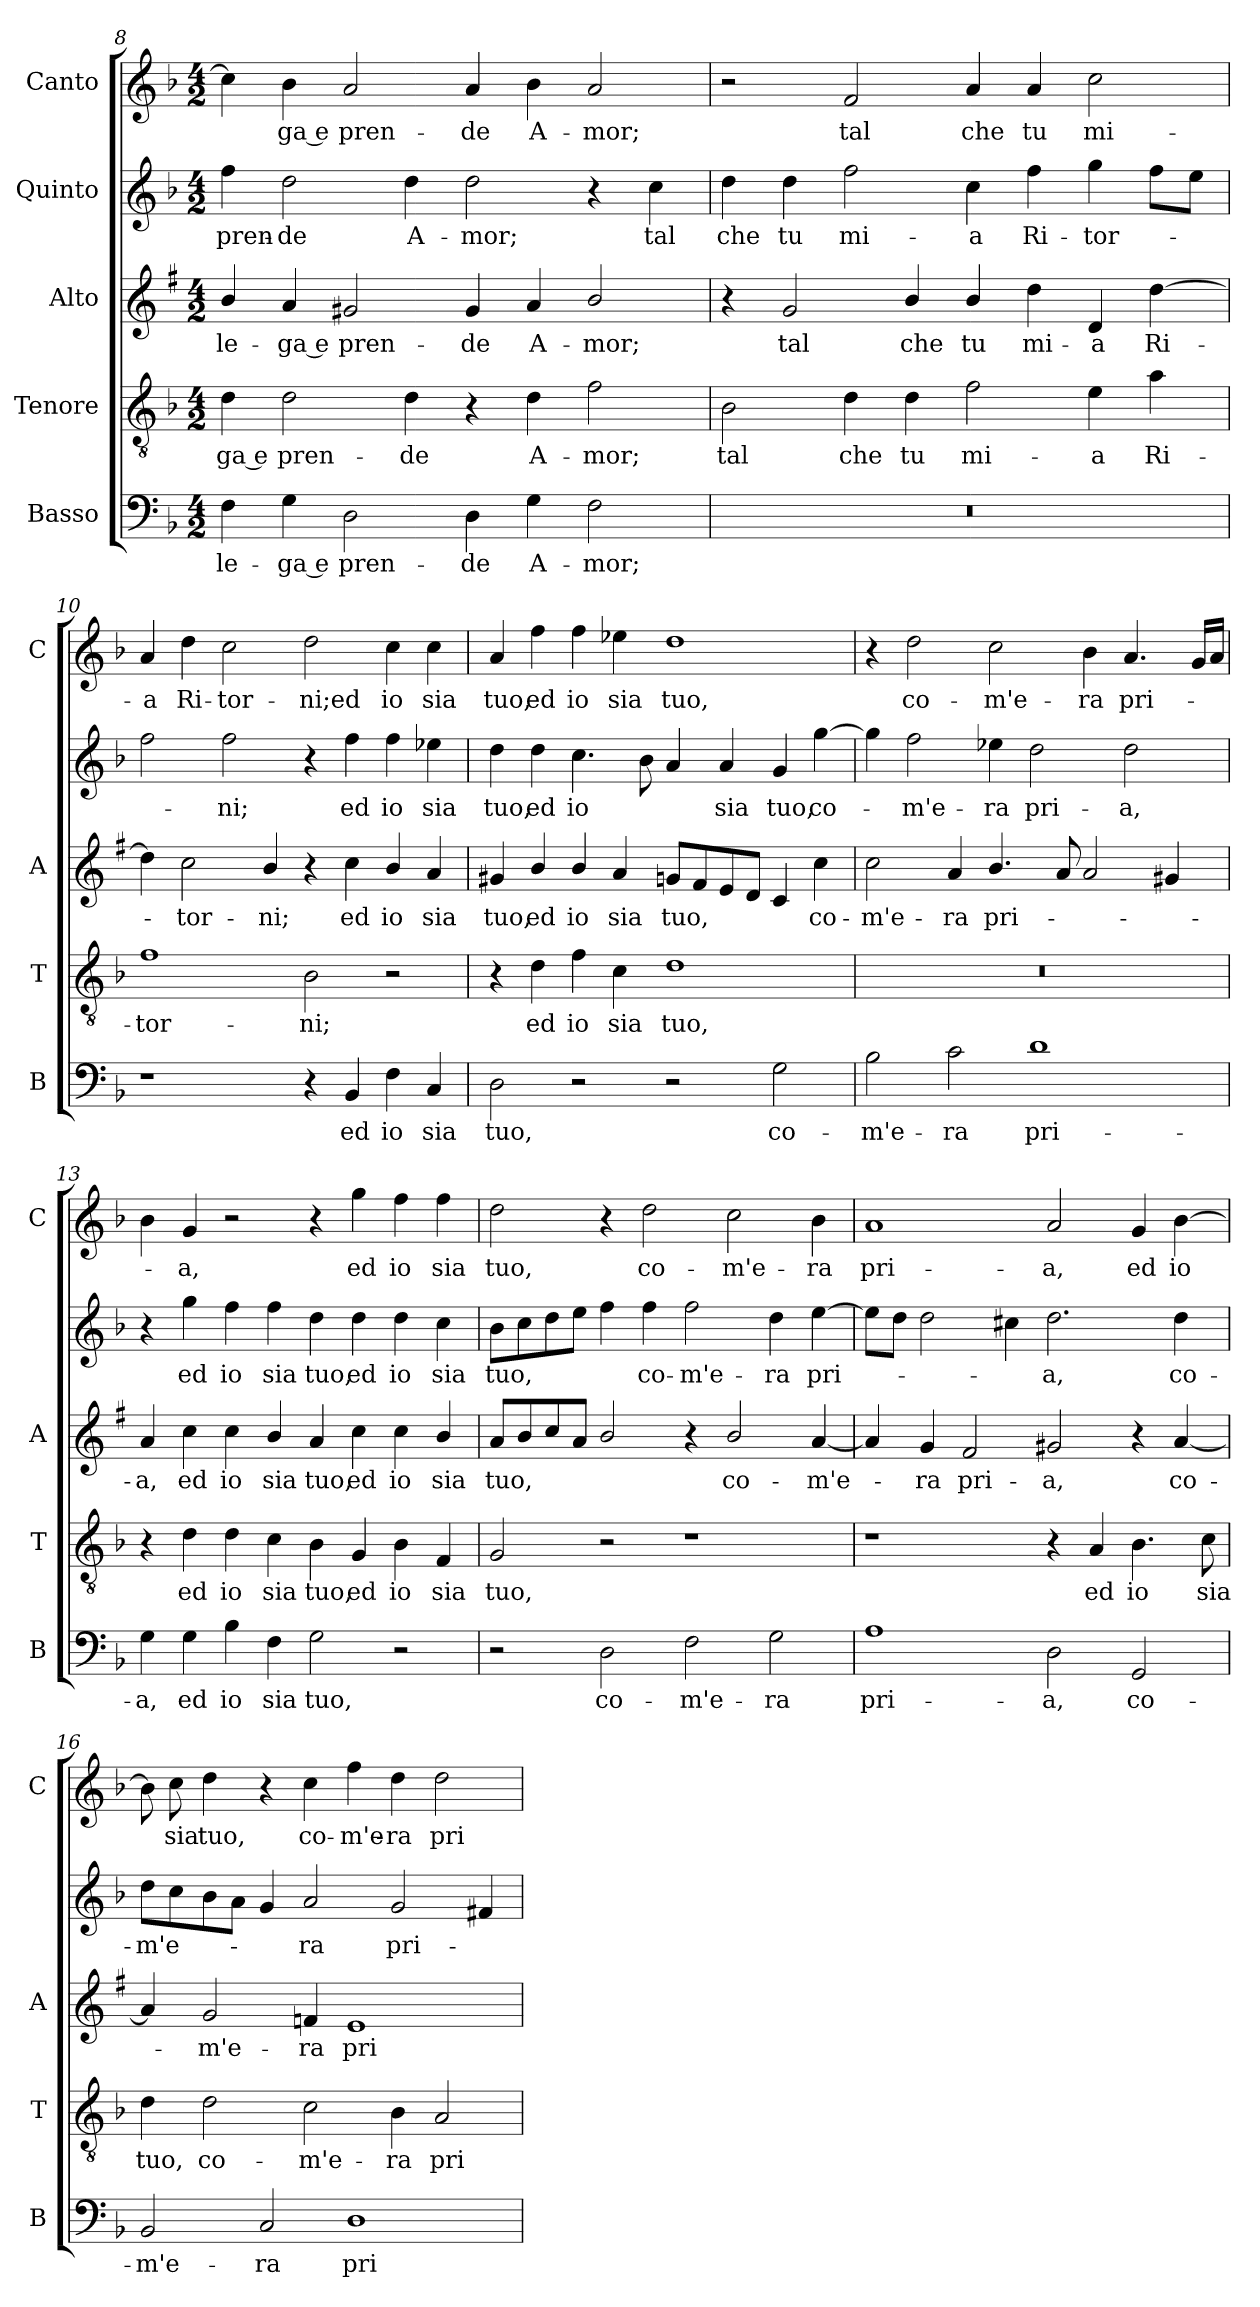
**kern	**text	**kern	**text	**kern	**text	**kern	**text	**kern	**text
*part5	*part5	*part4	*part4	*part3	*part3	*part2	*part2	*part1	*part1
*staff5	*staff5	*staff4	*staff4	*staff3	*staff3	*staff2	*staff2	*staff1	*staff1
*I"Basso	*	*I"Tenore	*	*I"Alto	*	*I"Quinto	*	*I"Canto	*
*I'B	*	*I'T	*	*I'A	*	*	*	*I'C	*
*clefF4	*	*clefGv2	*	*clefG2	*	*clefG2	*	*clefG2	*
*	*	*	*	*ITrd1c2	*	*	*	*	*
*k[b-]	*	*k[b-]	*	*k[b-]	*	*k[b-]	*	*k[b-]	*
*F:	*	*F:	*	*F:	*	*F:	*	*F:	*
*M4/2	*	*M4/2	*	*M4/2	*	*M4/2	*	*M4/2	*
=8	=8	=8	=8	=8	=8	=8	=8	=8	=8
!	!LO:LY:b	!	!LO:LY:b	!	!LO:LY:b	!	!LO:LY:b	!	!
4F\	le-	4d\	-ga e	4a/	le-	4ff\	pren-	4cc\]	.
!	!LO:LY:b	!	!LO:LY:b	!	!LO:LY:b	!	!LO:LY:b	!	!LO:LY:b
4G\	-ga e	2d\	pren-	4g/	-ga e	2dd\	-de	4b-\	-ga e
!	!LO:LY:b	!	!	!	!LO:LY:b	!	!	!	!LO:LY:b
2D\	pren-	.	.	2f#X/	pren-	.	.	2a/	pren-
!	!	!	!LO:LY:b	!	!	!	!LO:LY:b	!	!
.	.	4d\	-de	.	.	4dd\	A-	.	.
!	!LO:LY:b	!	!	!	!LO:LY:b	!	!LO:LY:b	!	!LO:LY:b
4D\	-de	4r	.	4f#/	-de	2dd\	-mor;	4a/	-de
!	!LO:LY:b	!	!LO:LY:b	!	!LO:LY:b	!	!	!	!LO:LY:b
4G\	A-	4d\	A-	4g/	A-	.	.	4b-\	A-
!	!LO:LY:b	!	!LO:LY:b	!	!LO:LY:b	!	!	!	!LO:LY:b
2F\	-mor;	2f\	-mor;	2a/	-mor;	4r	.	2a/	-mor;
!	!	!	!	!	!	!	!LO:LY:b	!	!
.	.	.	.	.	.	4cc\	tal	.	.
!!LO:LB:g=z
=9	=9	=9	=9	=9	=9	=9	=9	=9	=9
!	!	!	!LO:LY:b	!	!	!	!LO:LY:b	!	!
0r	.	2B-\	tal	4r	.	4dd\	che	2r	.
!	!	!	!	!	!LO:LY:b	!	!LO:LY:b	!	!
.	.	.	.	2f/	tal	4dd\	tu	.	.
!	!	!	!LO:LY:b	!	!	!	!LO:LY:b	!	!LO:LY:b
.	.	4d\	che	.	.	2ff\	mi-	2f/	tal
!	!	!	!LO:LY:b	!	!LO:LY:b	!	!	!	!
.	.	4d\	tu	4a/	che	.	.	.	.
!	!	!	!LO:LY:b	!	!LO:LY:b	!	!LO:LY:b	!	!LO:LY:b
.	.	2f\	mi-	4a/	tu	4cc\	-a	4a/	che
!	!	!	!	!	!LO:LY:b	!	!LO:LY:b	!	!LO:LY:b
.	.	.	.	4cc\	mi-	4ff\	Ri-	4a/	tu
!	!	!	!LO:LY:b	!	!LO:LY:b	!	!LO:LY:b	!	!LO:LY:b
.	.	4e\	-a	4c/	-a	4gg\	-tor-	2cc\	mi-
!	!	!	!LO:LY:b	!	!LO:LY:b	!	!	!	!
.	.	4a\	Ri-	[4cc\	Ri-	8ff\L	.	.	.
.	.	.	.	.	.	8ee\J	.	.	.
=10	=10	=10	=10	=10	=10	=10	=10	=10	=10
!	!	!	!LO:LY:b	!	!	!	!	!	!LO:LY:b
1r	.	1f	-tor-	4cc\]	.	2ff\	.	4a/	-a
!	!	!	!	!	!LO:LY:b	!	!	!	!LO:LY:b
.	.	.	.	2b-\	-tor-	.	.	4dd\	Ri-
!	!	!	!	!	!	!	!LO:LY:b	!	!LO:LY:b
.	.	.	.	.	.	2ff\	-ni;	2cc\	-tor-
!	!	!	!	!	!LO:LY:b	!	!	!	!
.	.	.	.	4a/	-ni;	.	.	.	.
!	!	!	!LO:LY:b	!	!	!	!	!	!LO:LY:b
4r	.	2B-\	-ni;	4r	.	4r	.	2dd\	-ni;ed
!	!LO:LY:b	!	!	!	!LO:LY:b	!	!LO:LY:b	!	!
4BB-/	ed	.	.	4b-\	ed	4ff\	ed	.	.
!	!LO:LY:b	!	!	!	!LO:LY:b	!	!LO:LY:b	!	!LO:LY:b
4F\	io	2r	.	4a/	io	4ff\	io	4cc\	io
!	!LO:LY:b	!	!	!	!LO:LY:b	!	!LO:LY:b	!	!LO:LY:b
4C/	sia	.	.	4g/	sia	4ee-X\	sia	4cc\	sia
=11	=11	=11	=11	=11	=11	=11	=11	=11	=11
!	!LO:LY:b	!	!	!	!LO:LY:b	!	!LO:LY:b	!	!LO:LY:b
2D\	tuo,	4r	.	4f#X/	tuo,	4dd\	tuo,	4a/	tuo,
!	!	!	!LO:LY:b	!	!LO:LY:b	!	!LO:LY:b	!	!LO:LY:b
.	.	4d\	ed	4a/	ed	4dd\	ed	4ff\	ed
!	!	!	!LO:LY:b	!	!LO:LY:b	!	!LO:LY:b	!	!LO:LY:b
2r	.	4f\	io	4a/	io	4.cc\	io	4ff\	io
!	!	!	!LO:LY:b	!	!LO:LY:b	!	!	!	!LO:LY:b
.	.	4c\	sia	4g/	sia	.	.	4ee-X\	sia
.	.	.	.	.	.	8b-\	.	.	.
!	!	!	!LO:LY:b	!	!LO:LY:b	!	!	!	!LO:LY:b
2r	.	1d	tuo,	8fn/L	tuo,	4a/	.	1dd	tuo,
.	.	.	.	8e/	.	.	.	.	.
!	!	!	!	!	!	!	!LO:LY:b	!	!
.	.	.	.	8d/	.	4a/	sia	.	.
.	.	.	.	8c/J	.	.	.	.	.
!	!LO:LY:b	!	!	!	!	!	!LO:LY:b	!	!
2G\	co-	.	.	4B-/	.	4g/	tuo,	.	.
!	!	!	!	!	!LO:LY:b	!	!LO:LY:b	!	!
.	.	.	.	4b-\	co-	[4gg\	co-	.	.
=12	=12	=12	=12	=12	=12	=12	=12	=12	=12
!	!LO:LY:b	!	!	!	!LO:LY:b	!	!	!	!
2B-\	-m'e-	0r	.	2b-\	-m'e-	4gg\]	.	4r	.
!	!	!	!	!	!	!	!LO:LY:b	!	!LO:LY:b
.	.	.	.	.	.	2ff\	-m'e-	2dd\	co-
!	!LO:LY:b	!	!	!	!LO:LY:b	!	!	!	!
2c\	-ra	.	.	4g/	-ra	.	.	.	.
!	!	!	!	!	!LO:LY:b	!	!LO:LY:b	!	!LO:LY:b
.	.	.	.	4.a/	pri-	4ee-X\	-ra	2cc\	-m'e-
!	!LO:LY:b	!	!	!	!	!	!LO:LY:b	!	!
1d	pri-	.	.	.	.	2dd\	pri-	.	.
.	.	.	.	8g/	.	.	.	.	.
!	!	!	!	!	!	!	!	!	!LO:LY:b
.	.	.	.	2g/	.	.	.	4b-\	-ra
!	!	!	!	!	!	!	!LO:LY:b	!	!LO:LY:b
.	.	.	.	.	.	2dd\	-a,	4.a/	pri-
.	.	.	.	4f#X/	.	.	.	.	.
.	.	.	.	.	.	.	.	16g/LL	.
.	.	.	.	.	.	.	.	16a/JJ	.
!!LO:PB:g=z
=13	=13	=13	=13	=13	=13	=13	=13	=13	=13
!	!LO:LY:b	!	!	!	!LO:LY:b	!	!	!	!
4G\	-a,	4r	.	4g/	-a,	4r	.	4b-\	.
!	!LO:LY:b	!	!LO:LY:b	!	!LO:LY:b	!	!LO:LY:b	!	!LO:LY:b
4G\	ed	4d\	ed	4b-\	ed	4gg\	ed	4g/	-a,
!	!LO:LY:b	!	!LO:LY:b	!	!LO:LY:b	!	!LO:LY:b	!	!
4B-\	io	4d\	io	4b-\	io	4ff\	io	2r	.
!	!LO:LY:b	!	!LO:LY:b	!	!LO:LY:b	!	!LO:LY:b	!	!
4F\	sia	4c\	sia	4a/	sia	4ff\	sia	.	.
!	!LO:LY:b	!	!LO:LY:b	!	!LO:LY:b	!	!LO:LY:b	!	!
2G\	tuo,	4B-\	tuo,	4g/	tuo,	4dd\	tuo,	4r	.
!	!	!	!LO:LY:b	!	!LO:LY:b	!	!LO:LY:b	!	!LO:LY:b
.	.	4G/	ed	4b-\	ed	4dd\	ed	4gg\	ed
!	!	!	!LO:LY:b	!	!LO:LY:b	!	!LO:LY:b	!	!LO:LY:b
2r	.	4B-\	io	4b-\	io	4dd\	io	4ff\	io
!	!	!	!LO:LY:b	!	!LO:LY:b	!	!LO:LY:b	!	!LO:LY:b
.	.	4F/	sia	4a/	sia	4cc\	sia	4ff\	sia
=14	=14	=14	=14	=14	=14	=14	=14	=14	=14
!	!	!	!LO:LY:b	!	!LO:LY:b	!	!LO:LY:b	!	!LO:LY:b
2r	.	2G/	tuo,	8g/L	tuo,	8b-\L	tuo,	2dd\	tuo,
.	.	.	.	8a/	.	8cc\	.	.	.
.	.	.	.	8b-/	.	8dd\	.	.	.
.	.	.	.	8g/J	.	8ee\J	.	.	.
!	!LO:LY:b	!	!	!	!	!	!	!	!
2D\	co-	2r	.	2a/	.	4ff\	.	4r	.
!	!	!	!	!	!	!	!LO:LY:b	!	!LO:LY:b
.	.	.	.	.	.	4ff\	co-	2dd\	co-
!	!LO:LY:b	!	!	!	!	!	!LO:LY:b	!	!
2F\	-m'e-	1r	.	4r	.	2ff\	-m'e-	.	.
!	!	!	!	!	!LO:LY:b	!	!	!	!LO:LY:b
.	.	.	.	2a/	co-	.	.	2cc\	-m'e-
!	!LO:LY:b	!	!	!	!	!	!LO:LY:b	!	!
2G\	-ra	.	.	.	.	4dd\	-ra	.	.
!	!	!	!	!	!LO:LY:b	!	!LO:LY:b	!	!LO:LY:b
.	.	.	.	[4g/	-m'e-	[4ee\	pri-	4b-\	-ra
=15	=15	=15	=15	=15	=15	=15	=15	=15	=15
!	!LO:LY:b	!	!	!	!	!	!	!	!LO:LY:b
1A	pri-	1r	.	4g/]	.	8ee\L]	.	1a	pri-
.	.	.	.	.	.	8dd\J	.	.	.
!	!	!	!	!	!LO:LY:b	!	!	!	!
.	.	.	.	4f/	-ra	2dd\	.	.	.
!	!	!	!	!	!LO:LY:b	!	!	!	!
.	.	.	.	2e/	pri-	.	.	.	.
.	.	.	.	.	.	4cc#X\	.	.	.
!	!LO:LY:b	!	!	!	!LO:LY:b	!	!LO:LY:b	!	!LO:LY:b
2D\	-a,	4r	.	2f#X/	-a,	2.dd\	-a,	2a/	-a,
!	!	!	!LO:LY:b	!	!	!	!	!	!
.	.	4A/	ed	.	.	.	.	.	.
!	!LO:LY:b	!	!LO:LY:b	!	!	!	!	!	!LO:LY:b
2GG/	co-	4.B-\	io	4r	.	.	.	4g/	ed
!	!	!	!	!	!LO:LY:b	!	!LO:LY:b	!	!LO:LY:b
.	.	.	.	[4g/	co-	4dd\	co-	[4b-\	io
!	!	!	!LO:LY:b	!	!	!	!	!	!
.	.	8c\	sia	.	.	.	.	.	.
=16	=16	=16	=16	=16	=16	=16	=16	=16	=16
!	!LO:LY:b	!	!LO:LY:b	!	!	!	!LO:LY:b	!	!
2BB-/	-m'e-	4d\	tuo,	4g/]	.	8dd\L	-m'e-	8b-\]	.
!	!	!	!	!	!	!	!	!	!LO:LY:b
.	.	.	.	.	.	8cc\	.	8cc\	sia
!	!	!	!LO:LY:b	!	!LO:LY:b	!	!	!	!LO:LY:b
.	.	2d\	co-	2f/	-m'e-	8b-\	.	4dd\	tuo,
.	.	.	.	.	.	8a\J	.	.	.
!	!LO:LY:b	!	!	!	!	!	!	!	!
2C/	-ra	.	.	.	.	4g/	.	4r	.
!	!	!	!LO:LY:b	!	!LO:LY:b	!	!LO:LY:b	!	!LO:LY:b
.	.	2c\	-m'e-	4e-X/	-ra	2a/	-ra	4cc\	co-
!	!LO:LY:b	!	!	!	!LO:LY:b	!	!	!	!LO:LY:b
1D	pri-	.	.	1d	pri-	.	.	4ff\	-m'e-
!	!	!	!LO:LY:b	!	!	!	!LO:LY:b	!	!LO:LY:b
.	.	4B-\	-ra	.	.	2g/	pri-	4dd\	-ra
!	!	!	!LO:LY:b	!	!	!	!	!	!LO:LY:b
.	.	2A/	pri-	.	.	.	.	2dd\	pri-
.	.	.	.	.	.	4f#X/	.	.	.
=	=	=	=	=	=	=	=	=	=
*-	*-	*-	*-	*-	*-	*-	*-	*-	*-
